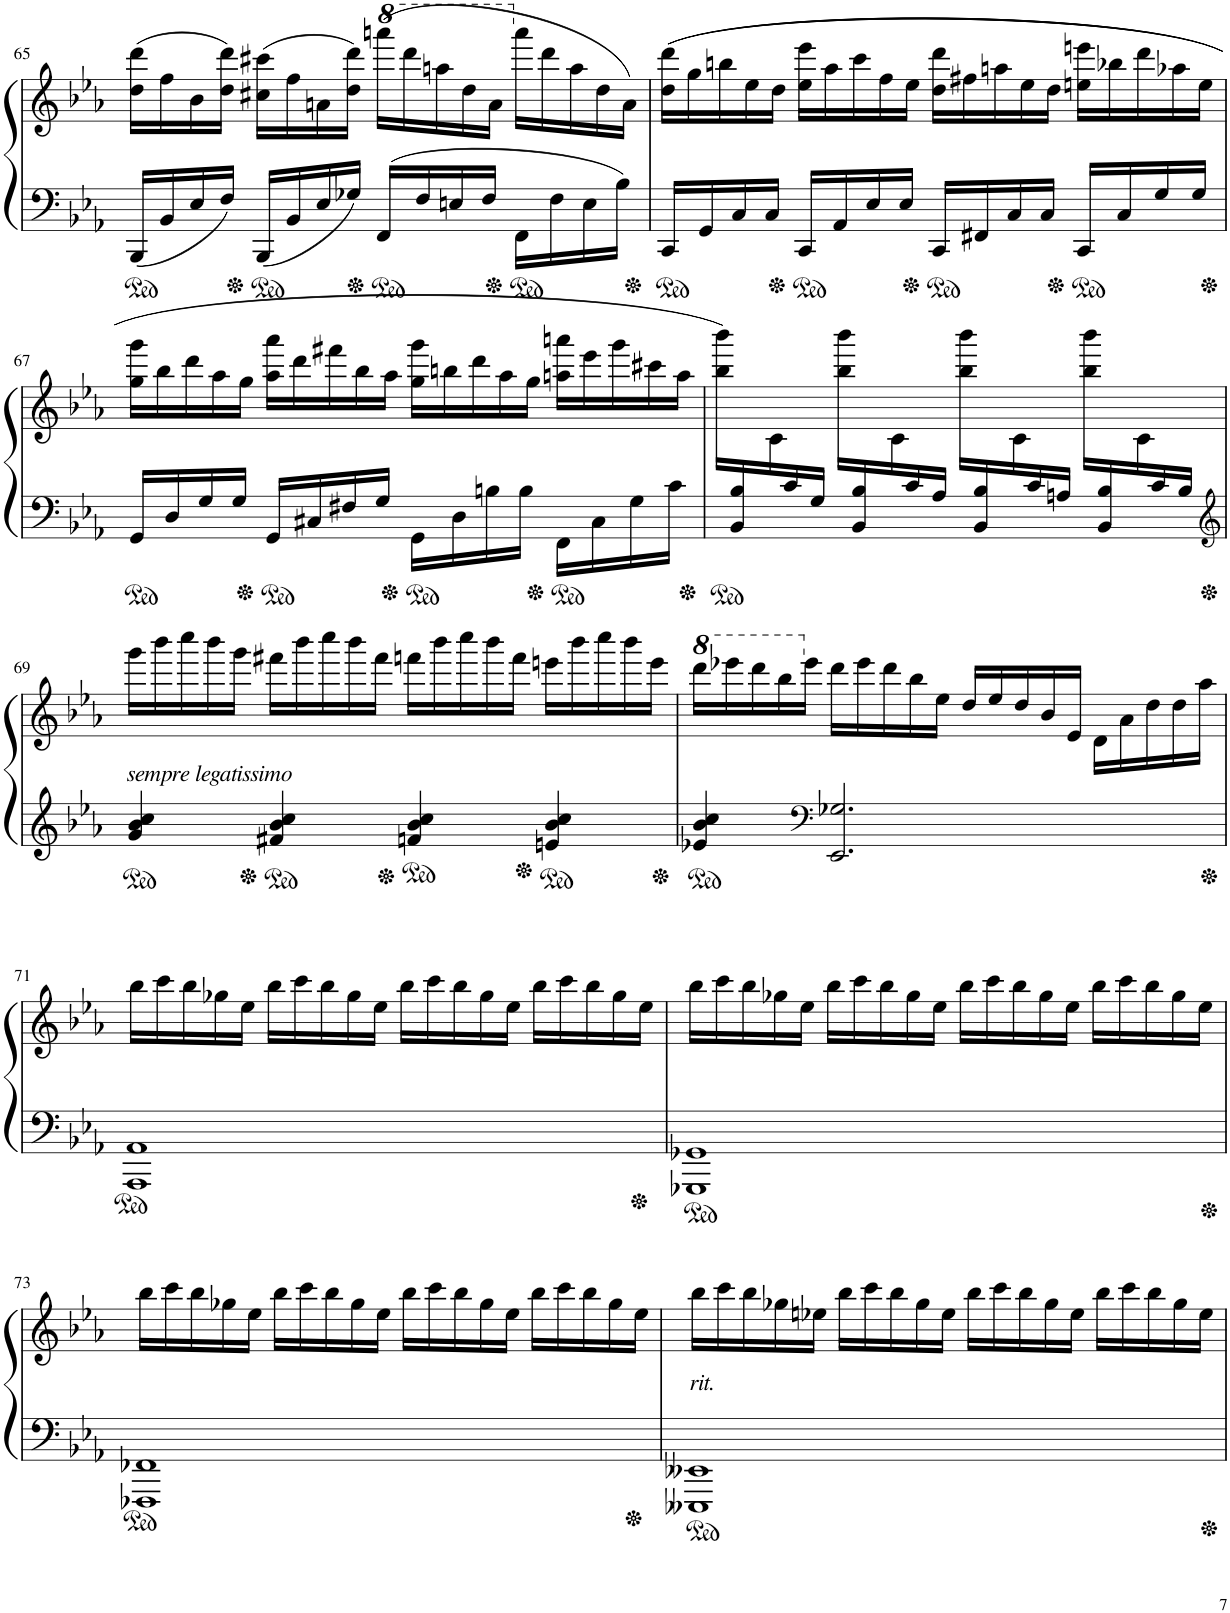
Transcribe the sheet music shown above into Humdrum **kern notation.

**kern	**kern
*part1	*part1
*staff2	*staff1
*I"Piano	*
*I'Pno.	*
!!LO:PB:g=z
*clefF4	*clefG2
*k[b-e-a-]	*k[b-e-a-]
*M4/4	*M4/4
=65	=65
16BBB-/LL	(16dd\ 16ddd\LL
16BB-/	16ff\
16E-/	16b-\
16F/JJ	16dd\ 16ddd\JJ)
16BBB-/LL	(16cc#X\ 16ccc#X\LL
16BB-/	16ff\
16E-/	16an\
16G-X/JJ	16dd\ 16ddd\JJ)
*	*8va
*	*Xbrackettup
16FF/LL	(20aaaan\LL
.	20dddd\
16F/	.
.	20aaan\
16En/	.
.	20ddd\
16F/JJ	.
.	20aa\JJ
*	*X8va
16FF\LL	20aaa\LL
.	20ddd\
16F\	.
.	20aa\
16E\	.
.	20dd\
16B-\JJ	.
.	20a\JJ)
=66	=66
16CC/LL	(20dd\ 20ddd\LL
.	20gg\
16GG/	.
.	20bbn\
16C/	.
.	20ee-\
16C/JJ	.
.	20dd\JJ
16CC/LL	20ee-\ 20eee-\LL
.	20aa-\
16AA-/	.
.	20ccc\
16E-/	.
.	20ff\
16E-/JJ	.
.	20ee-\JJ
16CC/LL	20dd\ 20ddd\LL
.	20ff#X\
16FF#X/	.
.	20aan\
16C/	.
.	20ee-\
16C/JJ	.
.	20dd\JJ
16CC/LL	20een\ 20eeen\LL
.	20bb-X\
16C/	.
.	20ddd\
16G/	.
.	20aa-X\
16G/JJ	.
.	20ee\JJ
!!LO:LB:g=z
=67	=67
16GG/LL	20gg\ 20ggg\LL
.	20bb-\
16D/	.
.	20ddd\
16G/	.
.	20aa-\
16G/JJ	.
.	20gg\JJ
16GG/LL	20aa-\ 20aaa-\LL
.	20ddd\
16C#X/	.
.	20fff#X\
16F#X/	.
.	20bb-\
16G/JJ	.
.	20aa-\JJ
16GG\LL	20gg\ 20ggg\LL
.	20bbn\
16D\	.
.	20ddd\
16Bn\	.
.	20aa-\
16B\JJ	.
.	20gg\JJ
16FF\LL	20aan\ 20aaan\LL
.	20eee-\
16C#\	.
.	20ggg\
16G\	.
.	20ccc#X\
16c\JJ	.
.	20aa\JJ
=68	=68
*^	*
20ryy	1ryy	20bb-\ 20bbb-\LL)
20BB-/ 20B-/	.	20ryy
20ryy	.	20c\
20c/	.	10ryy
20G/JJ	.	.
20ryy	.	20bb-\ 20bbb-\LL
20BB-/ 20B-/	.	20ryy
20ryy	.	20c\
20c/	.	10ryy
20A-/JJ	.	.
20ryy	.	20bb-\ 20bbb-\LL
20BB-/ 20B-/	.	20ryy
20ryy	.	20c\
20c/	.	10ryy
20An/JJ	.	.
20ryy	.	20bb-\ 20bbb-\LL
20BB-/ 20B-/	.	20ryy
20ryy	.	20c\
20c/	.	10ryy
20B-/JJ	.	.
*v	*v	*
!!LO:LB:g=z
=69	=69
*clefG2	*
!	!LO:TX:b:i:t=sempre legatissimo
4g/ 4b-/ 4cc/	20ggg\LL
.	20bbb-\
.	20cccc\
.	20bbb-\
.	20ggg\JJ
4f#X/ 4b-/ 4cc/	20fff#X\LL
.	20bbb-\
.	20cccc\
.	20bbb-\
.	20fff#\JJ
4fn/ 4b-/ 4cc/	20fffn\LL
.	20bbb-\
.	20cccc\
.	20bbb-\
.	20fff\JJ
4en/ 4b-/ 4cc/	20eeen\LL
.	20bbb-\
.	20cccc\
.	20bbb-\
.	20eee\JJ
=70	=70
*	*8va
4e-X/ 4b-/ 4cc/	20dddd\LL
.	20eeee-X\
.	20dddd\
.	20bbb-\
*	*X8va
.	20eee-\JJ
*clefF4	*
2.EE-/ 2.G-X/	20ddd\LL
.	20eee-\
.	20ddd\
.	20bb-\
.	20ee-\JJ
.	20dd/LL
.	20ee-/
.	20dd/
.	20b-/
.	20e-/JJ
.	20d\LL
.	20a-\
.	20dd\
.	20dd\
.	20aa-\JJ
!!LO:LB:g=z
=71	=71
1AAA- 1AA-	20bb-\LL
.	20ccc\
.	20bb-\
.	20gg-X\
.	20ee-\JJ
.	20bb-\LL
.	20ccc\
.	20bb-\
.	20gg-\
.	20ee-\JJ
.	20bb-\LL
.	20ccc\
.	20bb-\
.	20gg-\
.	20ee-\JJ
.	20bb-\LL
.	20ccc\
.	20bb-\
.	20gg-\
.	20ee-\JJ
=72	=72
1GGG-X 1GG-X	20bb-\LL
.	20ccc\
.	20bb-\
.	20gg-X\
.	20ee-\JJ
.	20bb-\LL
.	20ccc\
.	20bb-\
.	20gg-\
.	20ee-\JJ
.	20bb-\LL
.	20ccc\
.	20bb-\
.	20gg-\
.	20ee-\JJ
.	20bb-\LL
.	20ccc\
.	20bb-\
.	20gg-\
.	20ee-\JJ
!!LO:LB:g=z
=73	=73
1FFF-X 1FF-X	20bb-\LL
.	20ccc\
.	20bb-\
.	20gg-X\
.	20ee-\JJ
.	20bb-\LL
.	20ccc\
.	20bb-\
.	20gg-\
.	20ee-\JJ
.	20bb-\LL
.	20ccc\
.	20bb-\
.	20gg-\
.	20ee-\JJ
.	20bb-\LL
.	20ccc\
.	20bb-\
.	20gg-\
.	20ee-\JJ
=74	=74
!	!LO:TX:b:i:t=rit.
1EEE--X 1EE--X	20bb-\LL
.	20ccc\
.	20bb-\
.	20gg-X\
.	20ee-X\JJ
.	20bb-\LL
.	20ccc\
.	20bb-\
.	20gg-\
.	20ee-\JJ
.	20bb-\LL
.	20ccc\
.	20bb-\
.	20gg-\
.	20ee-\JJ
.	20bb-\LL
.	20ccc\
.	20bb-\
.	20gg-\
.	20ee-\JJ
=	=
*-	*-
